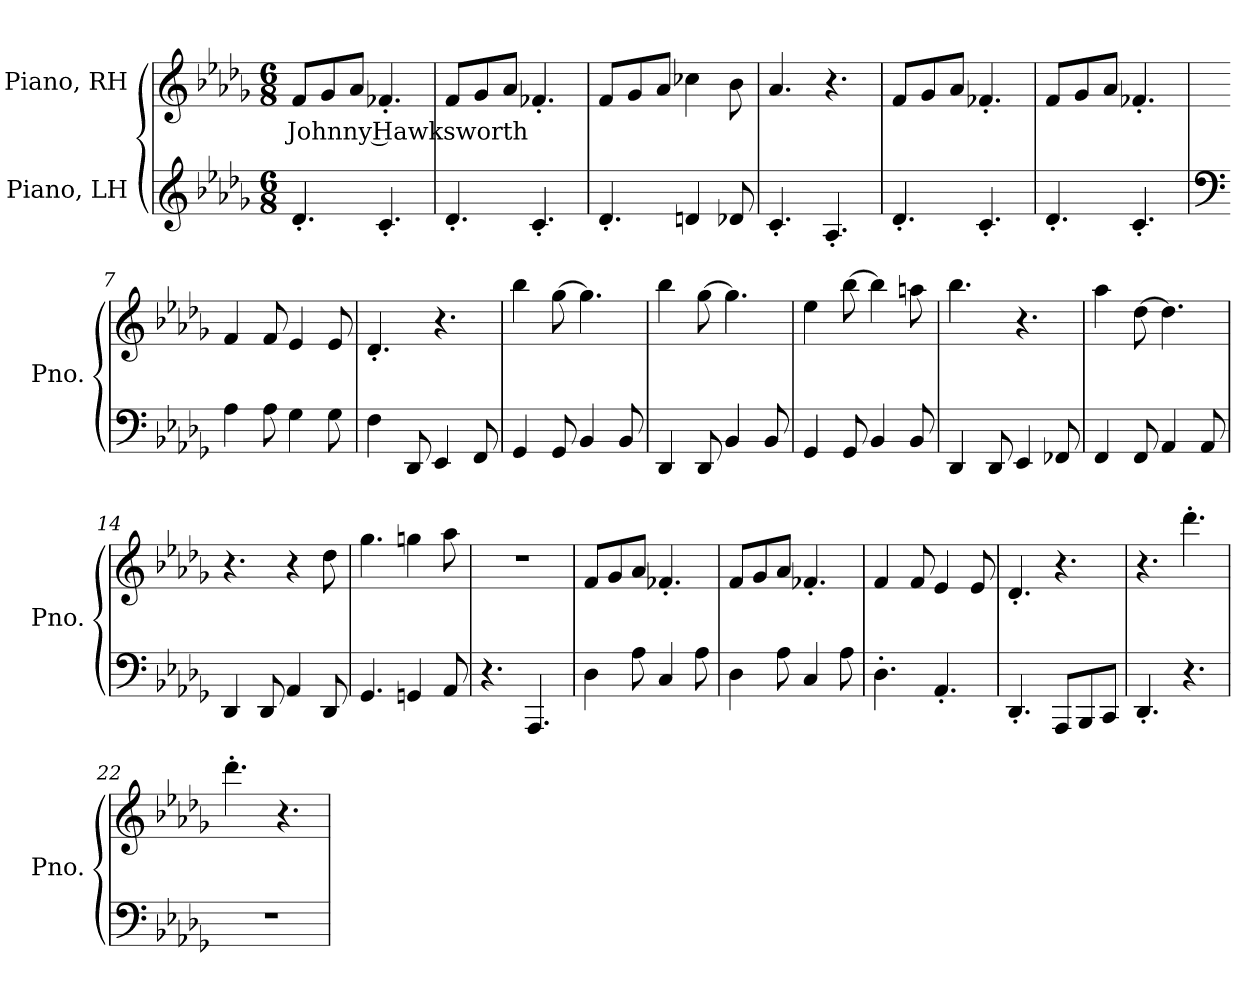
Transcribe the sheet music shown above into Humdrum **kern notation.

**kern	**kern	**text
*part2	*part1	*part1
*staff2	*staff1	*staff1
*I"Piano, LH	*I"Piano, RH	*
*I'Pno.	*I'Pno.	*
*clefG2	*clefG2	*
*k[b-e-a-d-g-]	*k[b-e-a-d-g-]	*
*M6/8	*M6/8	*
*MM120	*MM120	*
=1	=1	=1
!	!	!LO:LY:b
4.d-'/	8f/L	Johnny Hawksworth
.	8g-/	.
.	8a-/J	.
4.c'/	4.f-X'/	.
=2	=2	=2
4.d-'/	8f/L	.
.	8g-/	.
.	8a-/J	.
4.c'/	4.f-X'/	.
=3	=3	=3
4.d-'/	8f/L	.
.	8g-/	.
.	8a-/J	.
4dn/	4cc-X\	.
8d-X/	8b-\	.
=4	=4	=4
4.c'/	4.a-/	.
4.A-'/	4.r	.
!!LO:LB:g=z
=5	=5	=5
4.d-'/	8f/L	.
.	8g-/	.
.	8a-/J	.
4.c'/	4.f-X'/	.
=6	=6	=6
4.d-'/	8f/L	.
.	8g-/	.
.	8a-/J	.
4.c'/	4.f-X'/	.
=7	=7	=7
*clefF4	*	*
4A-\	4f/	.
8A-\	8f/	.
4G-\	4e-/	.
8G-\	8e-/	.
=8	=8	=8
4F\	4.d-'/	.
8DD-/	.	.
4EE-/	4.r	.
8FF/	.	.
=9	=9	=9
4GG-/	4bb-\	.
8GG-/	[8gg-\	.
4BB-/	4.gg-\]	.
8BB-/	.	.
=10	=10	=10
4DD-/	4bb-\	.
8DD-/	[8gg-\	.
4BB-/	4.gg-\]	.
8BB-/	.	.
!!LO:LB:g=z
=11	=11	=11
4GG-/	4ee-\	.
8GG-/	[8bb-\	.
4BB-/	4bb-\]	.
8BB-/	8aan\	.
=12	=12	=12
4DD-/	4.bb-\	.
8DD-/	.	.
4EE-/	4.r	.
8FF-X/	.	.
=13	=13	=13
4FF/	4aa-\	.
8FF/	[8dd-\	.
4AA-/	4.dd-\]	.
8AA-/	.	.
=14	=14	=14
4DD-/	4.r	.
8DD-/	.	.
4AA-/	4r	.
8DD-/	8dd-\	.
=15	=15	=15
4.GG-/	4.gg-\	.
4GGn/	4ggn\	.
8AA-/	8aa-\	.
=16	=16	=16
4.r	2.r	.
4.AAA-/	.	.
!!LO:LB:g=z
=17	=17	=17
4D-\	8f/L	.
.	8g-/	.
8A-\	8a-/J	.
4C/	4.f-X'/	.
8A-\	.	.
=18	=18	=18
4D-\	8f/L	.
.	8g-/	.
8A-\	8a-/J	.
4C/	4.f-X'/	.
8A-\	.	.
=19	=19	=19
4.D-'\	4f/	.
.	8f/	.
4.AA-'/	4e-/	.
.	8e-/	.
=20	=20	=20
4.DD-'/	4.d-'/	.
8AAA-/L	4.r	.
8BBB-/	.	.
8CC/J	.	.
=21	=21	=21
4.DD-'/	4.r	.
4.r	4.ddd-'\	.
=22	=22	=22
2.r	4.ddd-'\	.
.	4.r	.
=	=	=
*-	*-	*-
